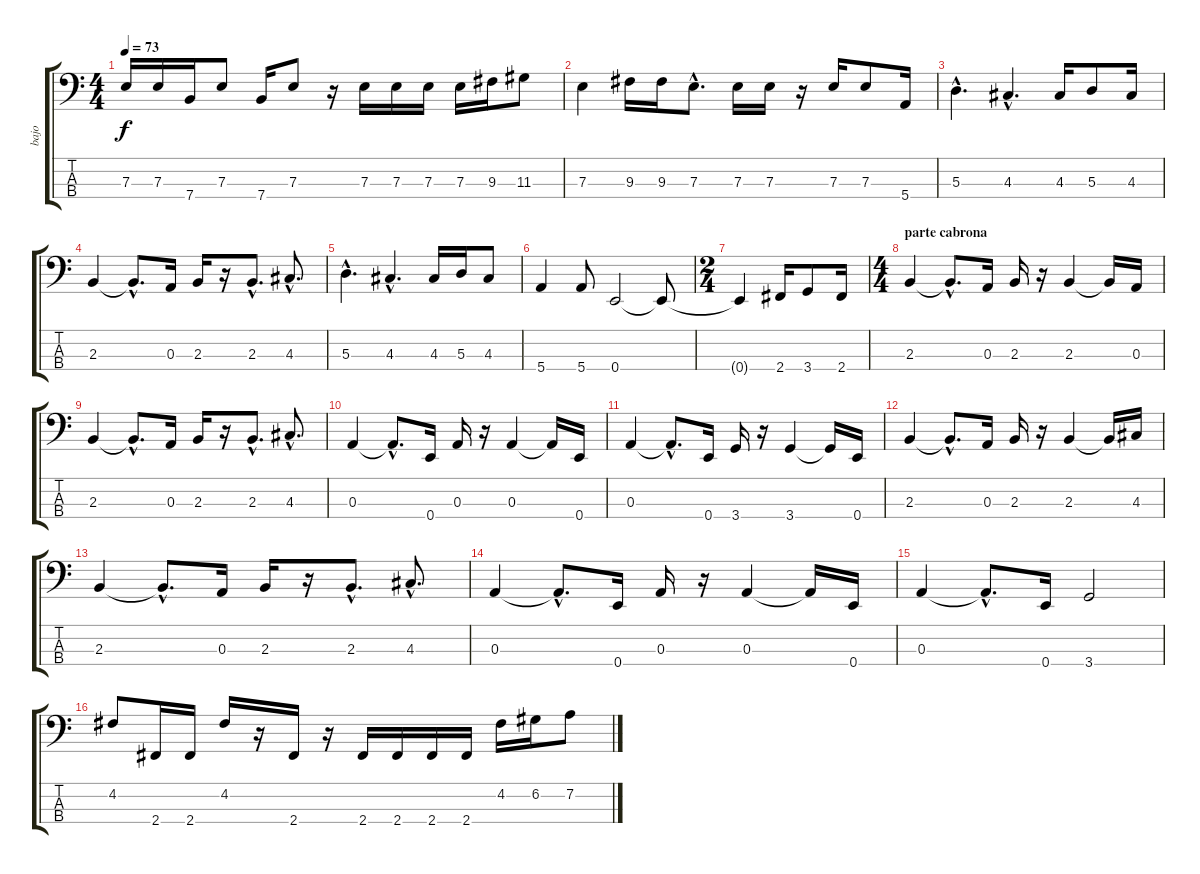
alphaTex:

\track ("bajo" "bajo") {instrument electricbasspick}
\staff {score tabs}
\tuning (G2 D2 A1 E1) {hide}
\ts (4 4)
\tempo 73
\clef f4
\ks c
7.3.16{dy f} 7.3.16 7.4.16 7.3.8 7.4.16 7.3.8 r.16 7.3.16 7.3.16 7.3.16 7.3.16 9.3.16 11.3.8 |
7.3.4 9.3.16 9.3.16 7.3{hac}.8{d} 7.3.16 7.3.16 r.16 7.3.16 7.3.8 5.4.16 |
5.3{hac}.4{d} 4.3{hac}.4{d} 4.3.16 5.3.8 4.3.16 |
2.3.4 2.3{hac t}.8{d} 0.3.16 2.3.16 r.16 2.3{hac}.8{d} 4.3{hac}.8{d} |
5.3{hac}.4{d} 4.3{hac}.4{d} 4.3.16 5.3.16 4.3.8 |
5.4.4 5.4.8 0.4.2 0.4{t}.8 |
\ts (2 4)
0.4{t}.4 2.4.16 3.4.8 2.4.16 |
\ts (4 4)
\section ("" "parte cabrona")
2.3.4 2.3{hac t}.8{d} 0.3.16 2.3.16 r.16 2.3.4 2.3{t}.16 0.3.16 |
2.3.4 2.3{hac t}.8{d} 0.3.16 2.3.16 r.16 2.3{hac}.8{d} 4.3{hac}.8{d} |
0.3.4 0.3{hac t}.8{d} 0.4.16 0.3.16 r.16 0.3.4 0.3{t}.16 0.4.16 |
0.3.4 0.3{hac t}.8{d} 0.4.16 3.4.16 r.16 3.4.4 3.4{t}.16 0.4.16 |
2.3.4 2.3{hac t}.8{d} 0.3.16 2.3.16 r.16 2.3.4 2.3{t}.16 4.3.16 |
2.3.4 2.3{hac t}.8{d} 0.3.16 2.3.16 r.16 2.3{hac}.8{d} 4.3{hac}.8{d} |
0.3.4 0.3{hac t}.8{d} 0.4.16 0.3.16 r.16 0.3.4 0.3{t}.16 0.4.16 |
0.3.4 0.3{hac t}.8{d} 0.4.16 3.4.2 |
4.2.8 2.4.16 2.4.16 4.2.16 r.16 2.4.16 r.16 2.4.16 2.4.16 2.4.16 2.4.16 4.2.16 6.2.16 7.2.8
